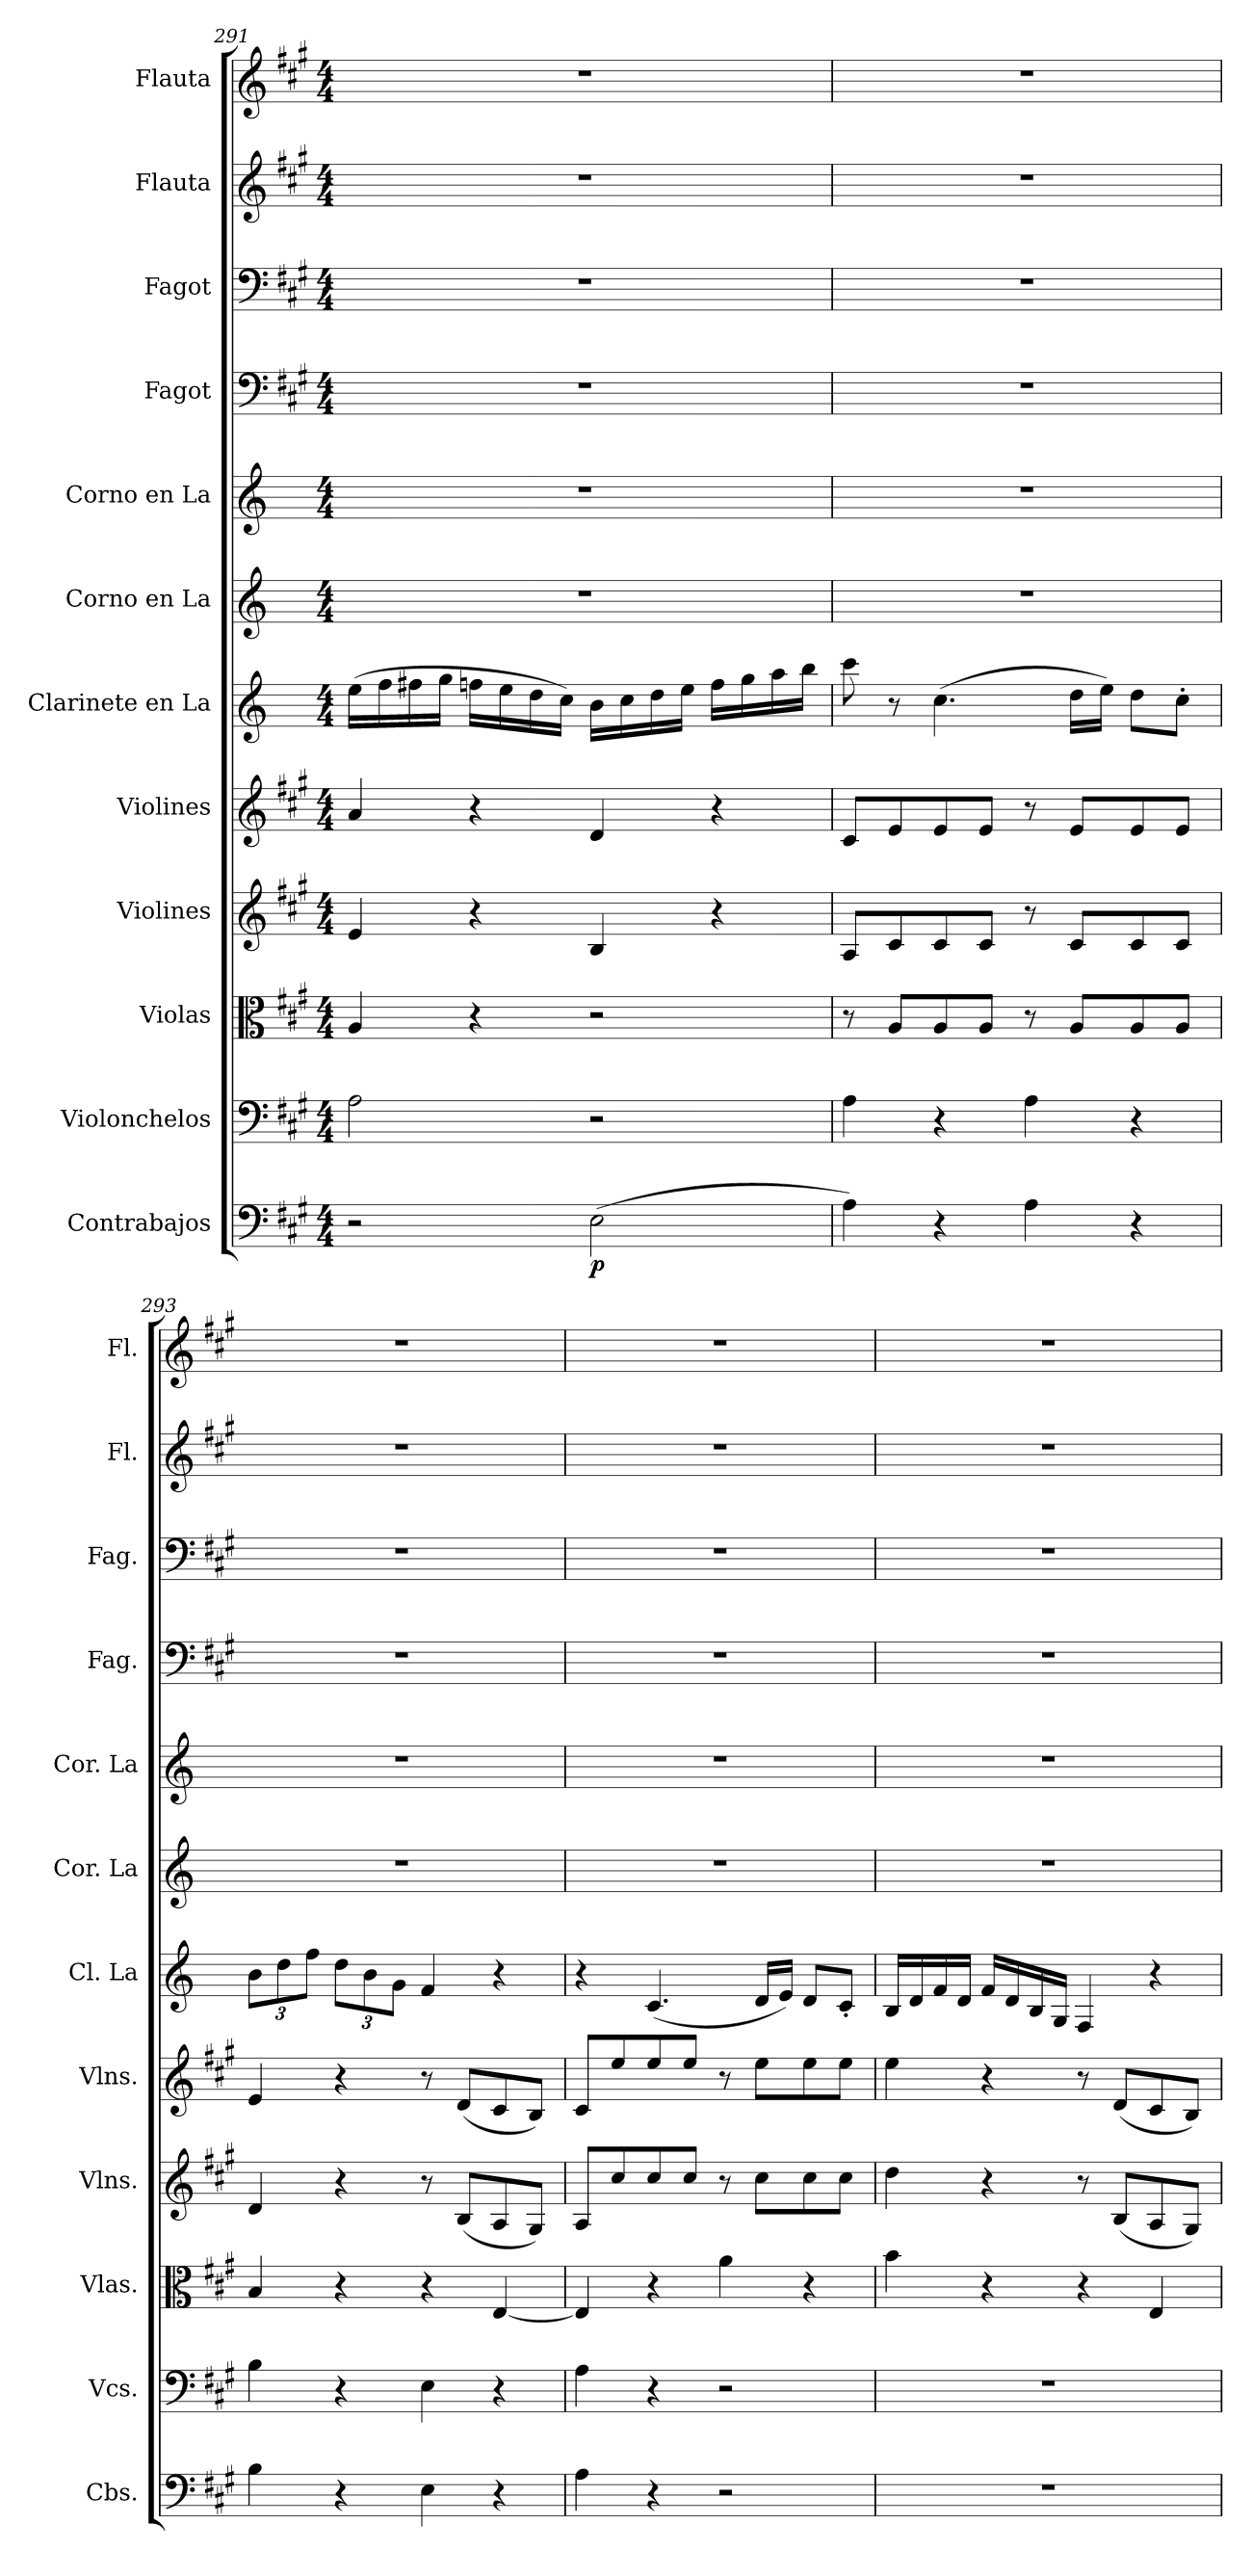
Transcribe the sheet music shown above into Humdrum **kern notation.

**kern	**dynam	**kern	**kern	**kern	**kern	**kern	**kern	**kern	**kern	**kern	**kern	**kern
*part12	*part12	*part11	*part10	*part9	*part8	*part7	*part6	*part5	*part4	*part3	*part2	*part1
*staff12	*staff12	*staff11	*staff10	*staff9	*staff8	*staff7	*staff6	*staff5	*staff4	*staff3	*staff2	*staff1
*I"Contrabajos	*	*I"Violonchelos	*I"Violas	*I"Violines	*I"Violines	*I"Clarinete en La	*I"Corno en La	*I"Corno en La	*I"Fagot	*I"Fagot	*I"Flauta	*I"Flauta
*I'Cbs.	*	*I'Vcs.	*I'Vlas.	*I'Vlns.	*I'Vlns.	*I'Cl. La	*I'Cor. La	*I'Cor. La	*I'Fag.	*I'Fag.	*I'Fl.	*I'Fl.
*clefF4	*	*clefF4	*clefC3	*clefG2	*clefG2	*clefG2	*clefG2	*clefG2	*clefF4	*clefF4	*clefG2	*clefG2
*ITrd7c12	*	*	*	*	*	*ITrd2c3	*ITrd2c3	*ITrd2c3	*	*	*	*
*k[f#c#g#]	*	*k[f#c#g#]	*k[f#c#g#]	*k[f#c#g#]	*k[f#c#g#]	*k[f#c#g#]	*k[f#c#g#]	*k[f#c#g#]	*k[f#c#g#]	*k[f#c#g#]	*k[f#c#g#]	*k[f#c#g#]
*M4/4	*	*M4/4	*M4/4	*M4/4	*M4/4	*M4/4	*M4/4	*M4/4	*M4/4	*M4/4	*M4/4	*M4/4
=291	=291	=291	=291	=291	=291	=291	=291	=291	=291	=291	=291	=291
2r	.	2A\	4A/	4e/	4a/	(>16cc#\LL	1r	1r	1r	1r	1r	1r
.	.	.	.	.	.	16dd\	.	.	.	.	.	.
.	.	.	.	.	.	16dd#X\	.	.	.	.	.	.
.	.	.	.	.	.	16ee\JJ	.	.	.	.	.	.
.	.	.	4r	4r	4r	16ddn\LL	.	.	.	.	.	.
.	.	.	.	.	.	16cc#\	.	.	.	.	.	.
.	.	.	.	.	.	16b\	.	.	.	.	.	.
.	.	.	.	.	.	16a\JJ)	.	.	.	.	.	.
!	!LO:DY:b	!	!	!	!	!	!	!	!	!	!	!
(>2EE\	p	2r	2r	4B/	4d/	16g#\LL	.	.	.	.	.	.
.	.	.	.	.	.	16a\	.	.	.	.	.	.
.	.	.	.	.	.	16b\	.	.	.	.	.	.
.	.	.	.	.	.	16cc#\JJ	.	.	.	.	.	.
.	.	.	.	4r	4r	16dd\LL	.	.	.	.	.	.
.	.	.	.	.	.	16ee\	.	.	.	.	.	.
.	.	.	.	.	.	16ff#\	.	.	.	.	.	.
.	.	.	.	.	.	16gg#\JJ	.	.	.	.	.	.
=292	=292	=292	=292	=292	=292	=292	=292	=292	=292	=292	=292	=292
4AA\)	.	4A\	8r	8A/L	8c#/L	8aa\	1r	1r	1r	1r	1r	1r
.	.	.	8A/L	8c#/	8e/	8r	.	.	.	.	.	.
4r	.	4r	8A/	8c#/	8e/	(>4.a\	.	.	.	.	.	.
.	.	.	8A/J	8c#/J	8e/J	.	.	.	.	.	.	.
4AA\	.	4A\	8r	8r	8r	.	.	.	.	.	.	.
.	.	.	8A/L	8c#/L	8e/L	16b\LL	.	.	.	.	.	.
.	.	.	.	.	.	16cc#\JJ)	.	.	.	.	.	.
4r	.	4r	8A/	8c#/	8e/	8b\L	.	.	.	.	.	.
.	.	.	8A/J	8c#/J	8e/J	8a'\J	.	.	.	.	.	.
=293	=293	=293	=293	=293	=293	=293	=293	=293	=293	=293	=293	=293
*	*	*	*	*	*	*Xbrackettup	*	*	*	*	*	*
4BB\	.	4B\	4B/	4d/	4e/	12g#\L	1r	1r	1r	1r	1r	1r
.	.	.	.	.	.	12b\	.	.	.	.	.	.
.	.	.	.	.	.	12dd\J	.	.	.	.	.	.
4r	.	4r	4r	4r	4r	12b\L	.	.	.	.	.	.
.	.	.	.	.	.	12g#\	.	.	.	.	.	.
.	.	.	.	.	.	12e\J	.	.	.	.	.	.
4EE\	.	4E\	4r	8r	8r	4d/	.	.	.	.	.	.
.	.	.	.	(<8B/L	(<8d/L	.	.	.	.	.	.	.
4r	.	4r	[4E/	8A/	8c#/	4r	.	.	.	.	.	.
.	.	.	.	8G#/J)	8B/J)	.	.	.	.	.	.	.
=294	=294	=294	=294	=294	=294	=294	=294	=294	=294	=294	=294	=294
4AA\	.	4A\	4E/]	8A/L	8c#/L	4r	1r	1r	1r	1r	1r	1r
.	.	.	.	8cc#/	8ee/	.	.	.	.	.	.	.
4r	.	4r	4r	8cc#/	8ee/	(<4.A/	.	.	.	.	.	.
.	.	.	.	8cc#/J	8ee/J	.	.	.	.	.	.	.
2r	.	2r	4a\	8r	8r	.	.	.	.	.	.	.
.	.	.	.	8cc#\L	8ee\L	16B/LL	.	.	.	.	.	.
.	.	.	.	.	.	16c#/JJ)	.	.	.	.	.	.
.	.	.	4r	8cc#\	8ee\	8B/L	.	.	.	.	.	.
.	.	.	.	8cc#\J	8ee\J	8A'/J	.	.	.	.	.	.
!!LO:PB:g=z
=295	=295	=295	=295	=295	=295	=295	=295	=295	=295	=295	=295	=295
1r	.	1r	4b\	4dd\	4ee\	16G#/LL	1r	1r	1r	1r	1r	1r
.	.	.	.	.	.	16B/	.	.	.	.	.	.
.	.	.	.	.	.	16d/	.	.	.	.	.	.
.	.	.	.	.	.	16B/JJ	.	.	.	.	.	.
.	.	.	4r	4r	4r	16d/LL	.	.	.	.	.	.
.	.	.	.	.	.	16B/	.	.	.	.	.	.
.	.	.	.	.	.	16G#/	.	.	.	.	.	.
.	.	.	.	.	.	16E/JJ	.	.	.	.	.	.
.	.	.	4r	8r	8r	4D/	.	.	.	.	.	.
.	.	.	.	(<8B/L	(<8d/L	.	.	.	.	.	.	.
.	.	.	4E/	8A/	8c#/	4r	.	.	.	.	.	.
.	.	.	.	8G#/J)	8B/J)	.	.	.	.	.	.	.
=	=	=	=	=	=	=	=	=	=	=	=	=
*-	*-	*-	*-	*-	*-	*-	*-	*-	*-	*-	*-	*-
